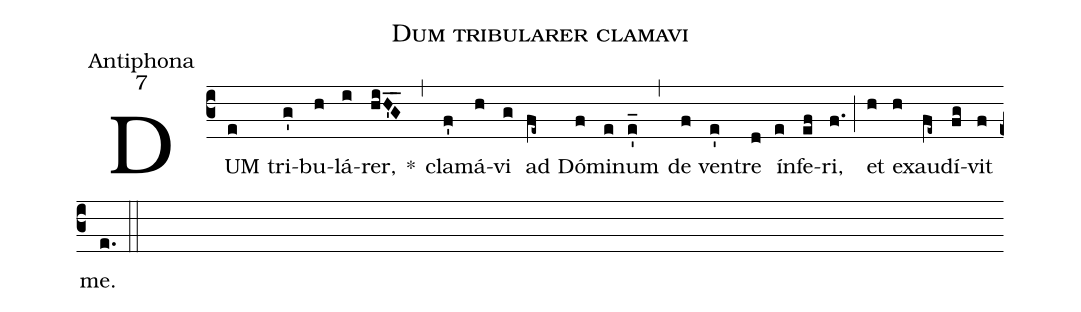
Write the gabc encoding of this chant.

name:Dum tribularer clamavi;
office-part:Antiphona;
mode:7;
%%
(c3) DUM(e) tri(g')bu(h)lá(i)rer,(hiH'G__) *(,) cla(f')má(h)vi(g) ad(fe~) Dó(f)mi(e)num(e'_) (,) de(f) ven(e')tre(d) ín(e)fe(ef)ri,(f.) (;) et(h) ex(h)au(fe~)dí(fg)vit(f) me.(e.) (::)
